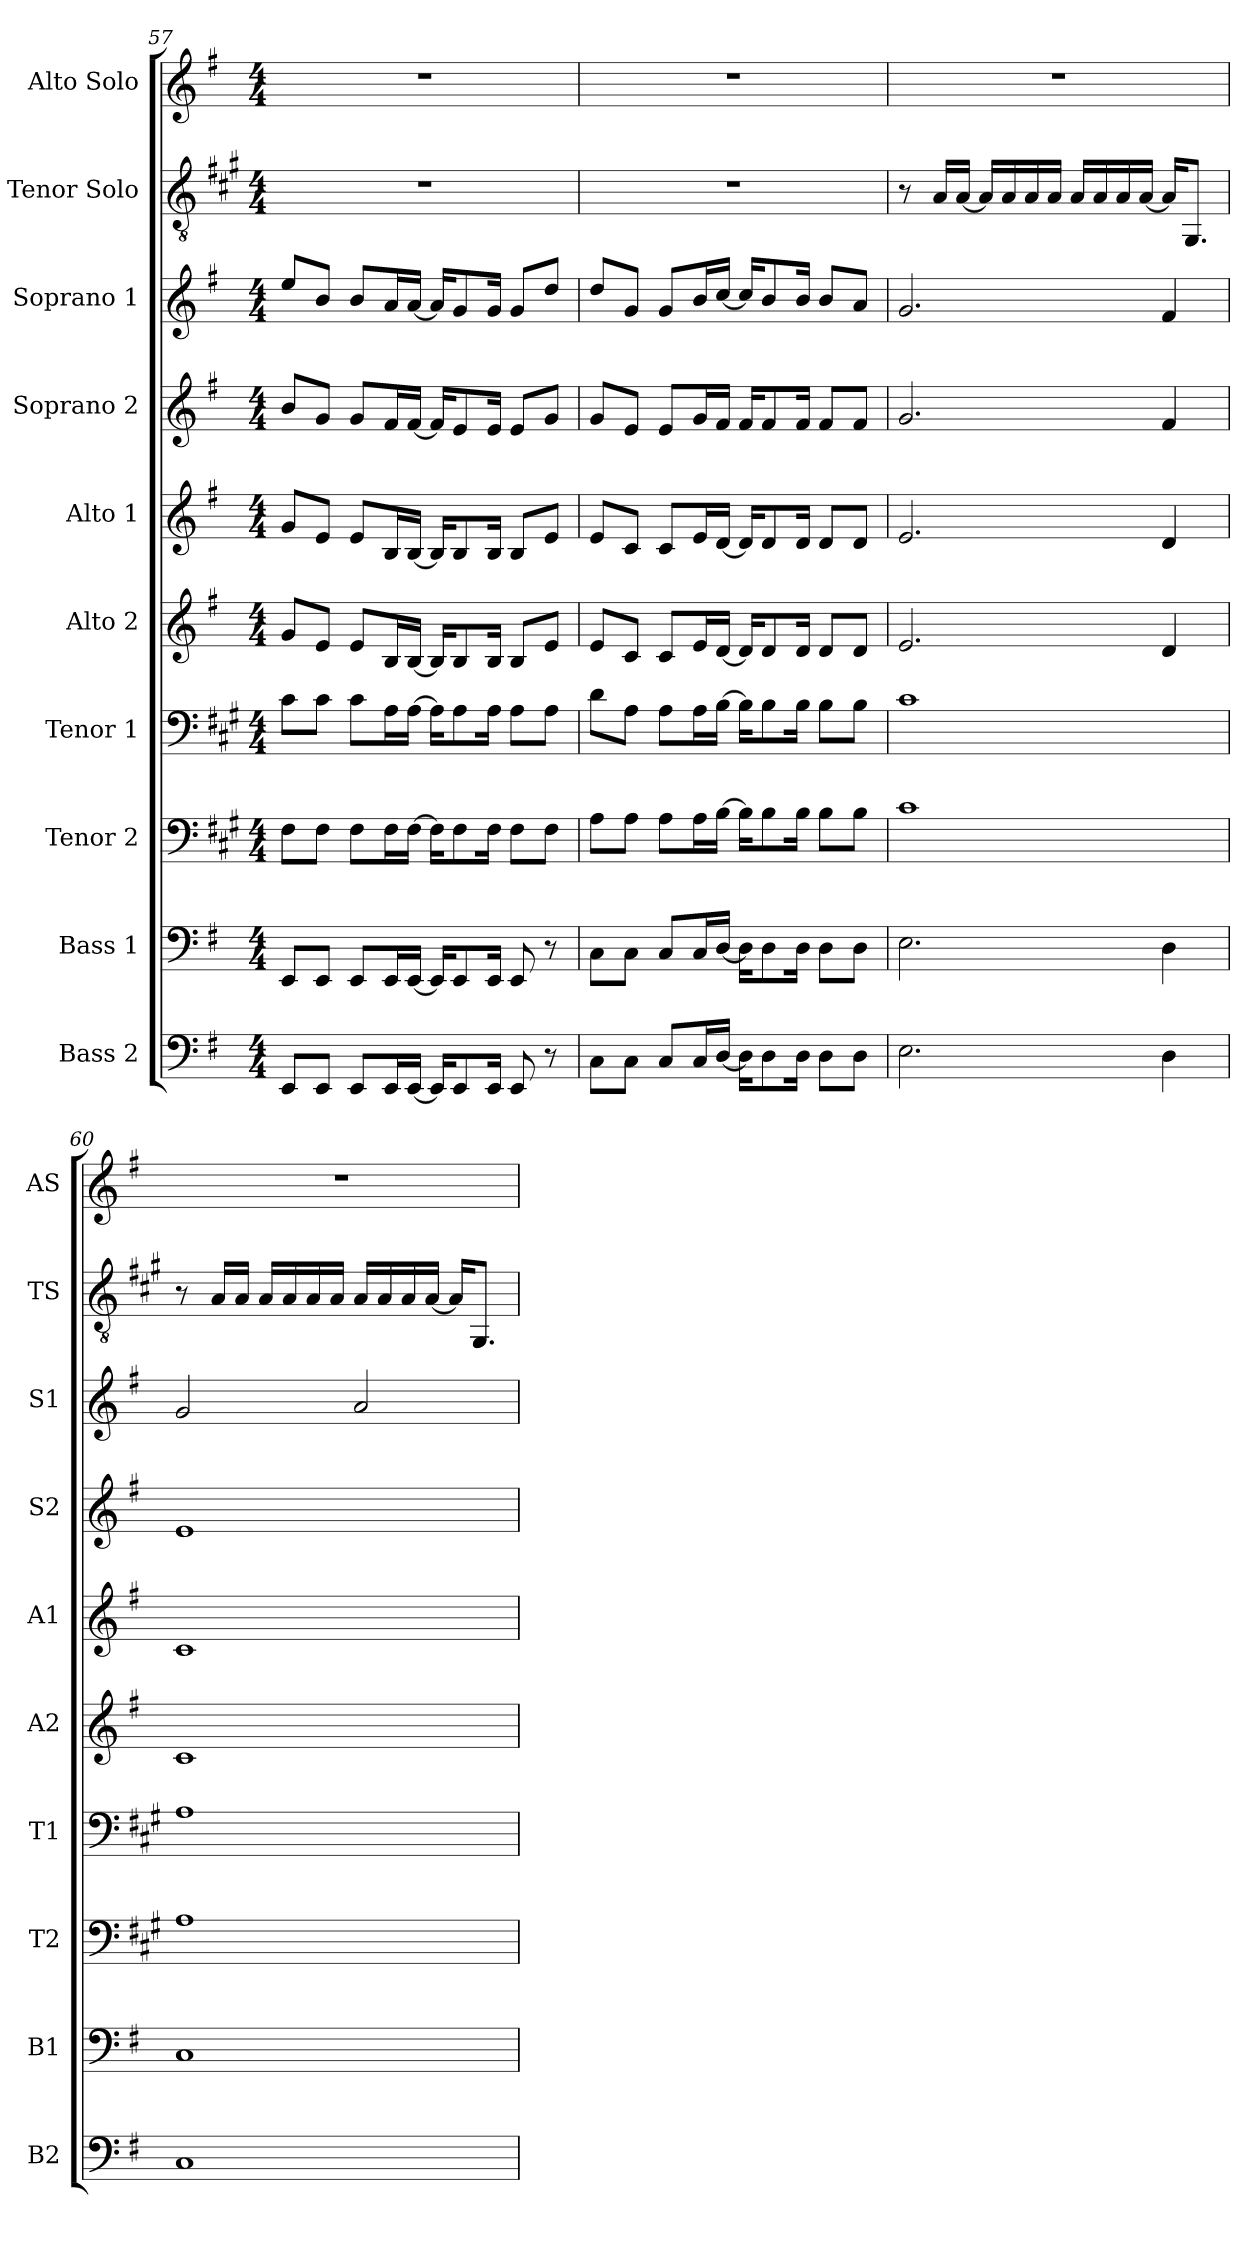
**kern	**kern	**kern	**kern	**kern	**kern	**kern	**kern	**kern	**kern
*part10	*part9	*part8	*part7	*part6	*part5	*part4	*part3	*part2	*part1
*staff10	*staff9	*staff8	*staff7	*staff6	*staff5	*staff4	*staff3	*staff2	*staff1
*I"Bass 2	*I"Bass 1	*I"Tenor 2	*I"Tenor 1	*I"Alto 2	*I"Alto 1	*I"Soprano 2	*I"Soprano 1	*I"Tenor Solo	*I"Alto Solo
*I'B2	*I'B1	*I'T2	*I'T1	*I'A2	*I'A1	*I'S2	*I'S1	*I'TS	*I'AS
!!LO:PB:g=z
*clefF4	*clefF4	*clefF4	*clefF4	*clefG2	*clefG2	*clefG2	*clefG2	*clefGv2	*clefG2
*	*	*ITrd1c2	*ITrd1c2	*	*	*	*	*ITrd1c2	*
*k[f#]	*k[f#]	*k[f#]	*k[f#]	*k[f#]	*k[f#]	*k[f#]	*k[f#]	*k[f#]	*k[f#]
*M4/4	*M4/4	*M4/4	*M4/4	*M4/4	*M4/4	*M4/4	*M4/4	*M4/4	*M4/4
=57	=57	=57	=57	=57	=57	=57	=57	=57	=57
8EE/L	8EE/L	8E\L	8B\L	8g/L	8g/L	8b/L	8ee/L	1r	1r
8EE/J	8EE/J	8E\J	8B\J	8e/J	8e/J	8g/J	8b/J	.	.
8EE/L	8EE/L	8E\L	8B\L	8e/L	8e/L	8g/L	8b/L	.	.
16EE/L	16EE/L	16E\L	16G\L	16B/L	16B/L	16f#/L	16a/L	.	.
[16EE/JJ	[16EE/JJ	[16E\JJ	[16G\JJ	[16B/JJ	[16B/JJ	[16f#/JJ	[16a/JJ	.	.
16EE/KL]	16EE/KL]	16E\KL]	16G\KL]	16B/KL]	16B/KL]	16f#/KL]	16a/KL]	.	.
8EE/	8EE/	8E\	8G\	8B/	8B/	8e/	8g/	.	.
16EE/Jk	16EE/Jk	16E\Jk	16G\Jk	16B/Jk	16B/Jk	16e/Jk	16g/Jk	.	.
8EE/	8EE/	8E\L	8G\L	8B/L	8B/L	8e/L	8g/L	.	.
8r	8r	8E\J	8G\J	8e/J	8e/J	8g/J	8dd/J	.	.
=58	=58	=58	=58	=58	=58	=58	=58	=58	=58
8C\L	8C\L	8G\L	8c\L	8e/L	8e/L	8g/L	8dd/L	1r	1r
8C\J	8C\J	8G\J	8G\J	8c/J	8c/J	8e/J	8g/J	.	.
8C/L	8C/L	8G\L	8G\L	8c/L	8c/L	8e/L	8g/L	.	.
16C/L	16C/L	16G\L	16G\L	16e/L	16e/L	16g/L	16b/L	.	.
[16D/JJ	[16D/JJ	[16A\JJ	[16A\JJ	[16d/JJ	[16d/JJ	16f#/JJ	[16cc/JJ	.	.
16D\KL]	16D\KL]	16A\KL]	16A\KL]	16d/KL]	16d/KL]	16f#/KL	16cc/KL]	.	.
8D\	8D\	8A\	8A\	8d/	8d/	8f#/	8b/	.	.
16D\Jk	16D\Jk	16A\Jk	16A\Jk	16d/Jk	16d/Jk	16f#/Jk	16b/Jk	.	.
8D\L	8D\L	8A\L	8A\L	8d/L	8d/L	8f#/L	8b/L	.	.
8D\J	8D\J	8A\J	8A\J	8d/J	8d/J	8f#/J	8a/J	.	.
!!LO:PB:g=z
=59	=59	=59	=59	=59	=59	=59	=59	=59	=59
2.E\	2.E\	1B	1B	2.e/	2.e/	2.g/	2.g/	8r	1r
.	.	.	.	.	.	.	.	16G/LL	.
.	.	.	.	.	.	.	.	[16G/JJ	.
.	.	.	.	.	.	.	.	16G/LL]	.
.	.	.	.	.	.	.	.	16G/	.
.	.	.	.	.	.	.	.	16G/	.
.	.	.	.	.	.	.	.	16G/JJ	.
.	.	.	.	.	.	.	.	16G/LL	.
.	.	.	.	.	.	.	.	16G/	.
.	.	.	.	.	.	.	.	16G/	.
.	.	.	.	.	.	.	.	[16G/JJ	.
4D\	4D\	.	.	4d/	4d/	4f#/	4f#/	16G/KL]	.
.	.	.	.	.	.	.	.	8.FF#/J	.
=60	=60	=60	=60	=60	=60	=60	=60	=60	=60
1C	1C	1G	1G	1c	1c	1e	2g/	8r	1r
.	.	.	.	.	.	.	.	16G/LL	.
.	.	.	.	.	.	.	.	16G/JJ	.
.	.	.	.	.	.	.	.	16G/LL	.
.	.	.	.	.	.	.	.	16G/	.
.	.	.	.	.	.	.	.	16G/	.
.	.	.	.	.	.	.	.	16G/JJ	.
.	.	.	.	.	.	.	2a/	16G/LL	.
.	.	.	.	.	.	.	.	16G/	.
.	.	.	.	.	.	.	.	16G/	.
.	.	.	.	.	.	.	.	[16G/JJ	.
.	.	.	.	.	.	.	.	16G/KL]	.
.	.	.	.	.	.	.	.	8.FF#/J	.
=	=	=	=	=	=	=	=	=	=
*-	*-	*-	*-	*-	*-	*-	*-	*-	*-
